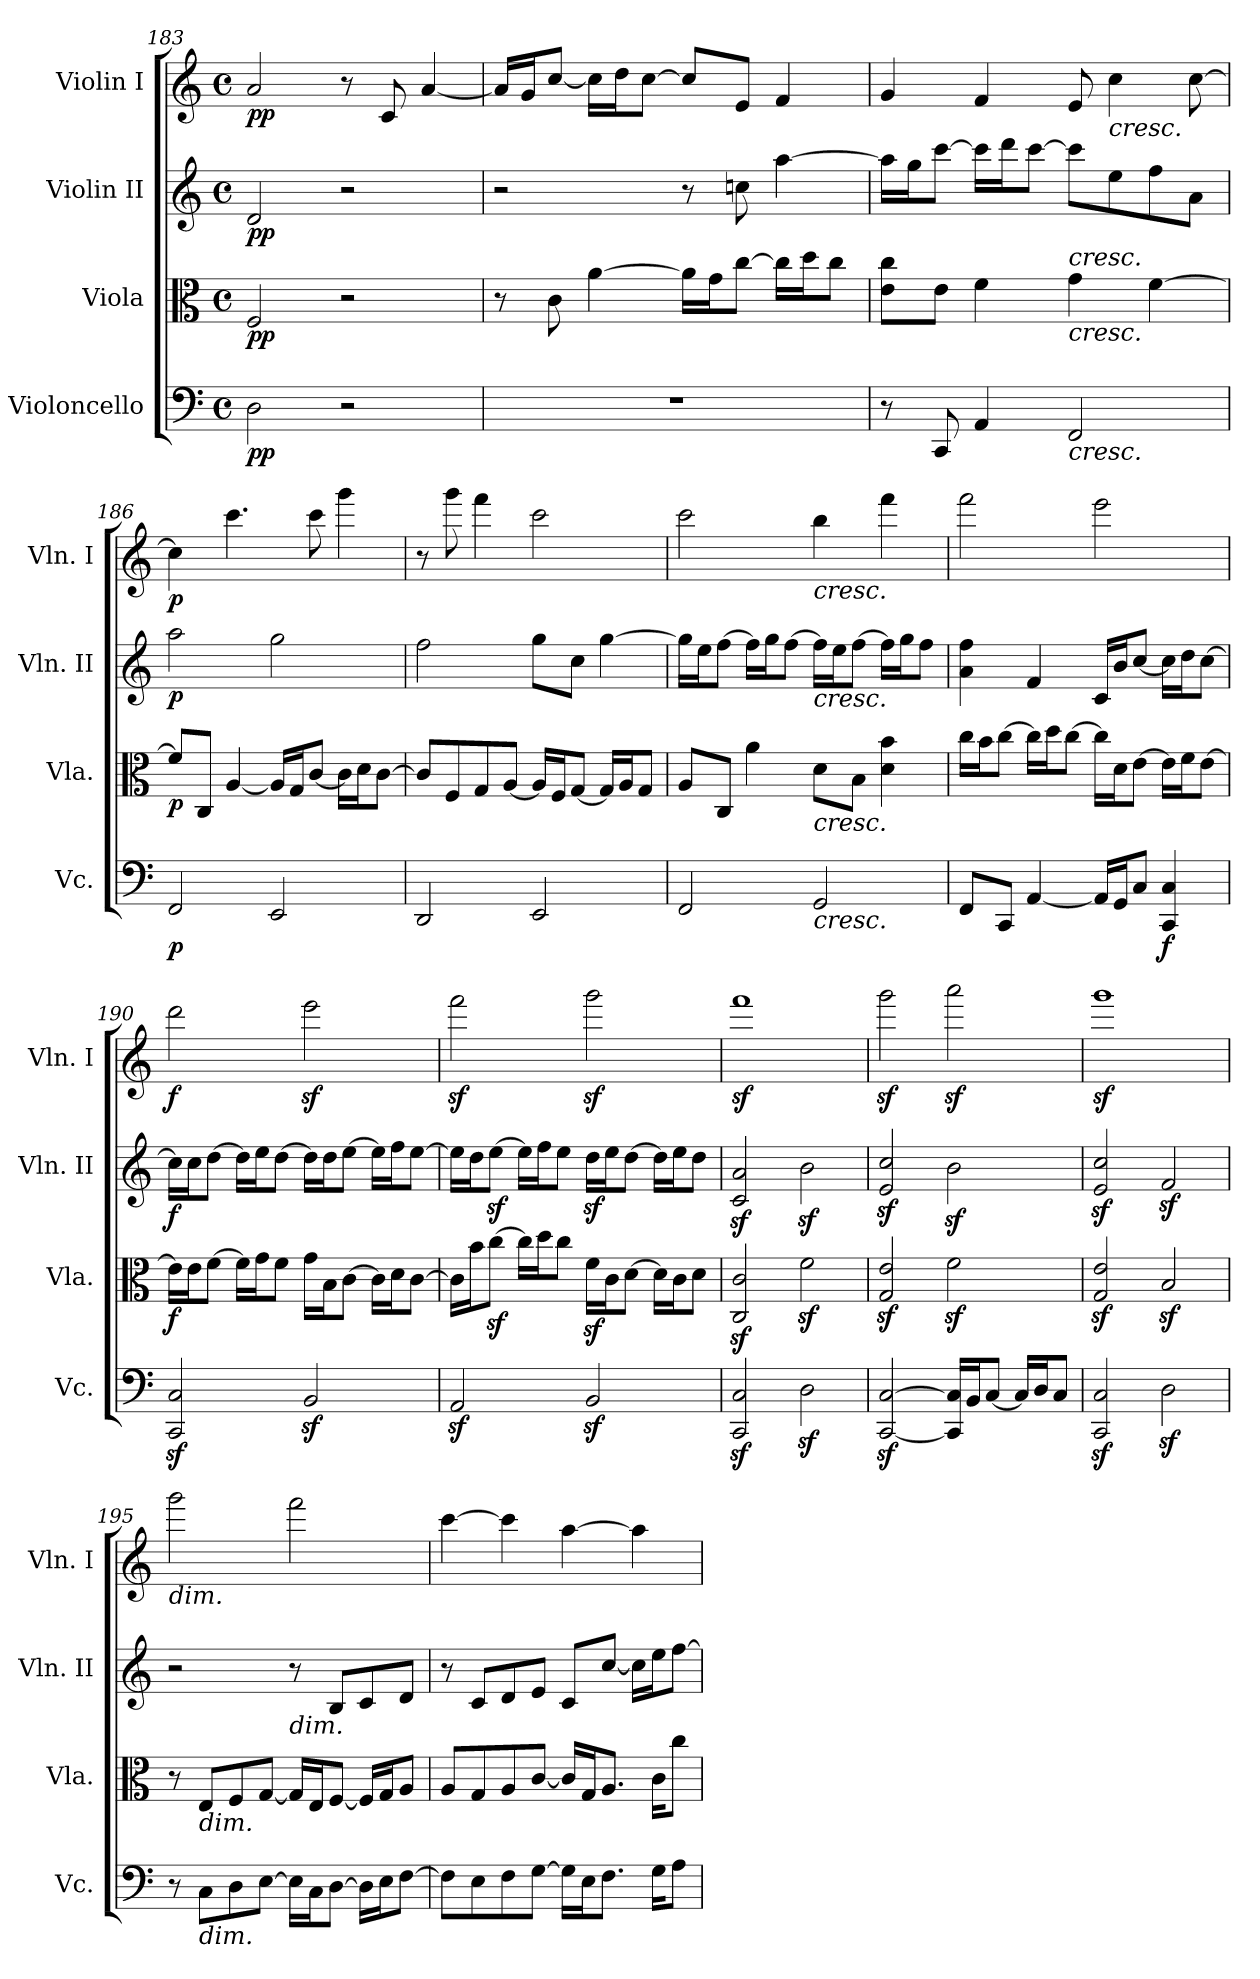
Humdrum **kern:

**kern	**dynam	**kern	**dynam	**kern	**dynam	**kern	**dynam
*part4	*part4	*part3	*part3	*part2	*part2	*part1	*part1
*staff4	*staff4	*staff3	*staff3	*staff2	*staff2	*staff1	*staff1
*I"Violoncello	*	*I"Viola	*	*I"Violin II	*	*I"Violin I	*
*I'Vc.	*	*I'Vla.	*	*I'Vln. II	*	*I'Vln. I	*
*clefF4	*	*clefC3	*	*clefG2	*	*clefG2	*
*k[]	*	*k[]	*	*k[]	*	*k[]	*
*M4/4	*	*M4/4	*	*M4/4	*	*M4/4	*
*met(c)	*	*met(c)	*	*met(c)	*	*met(c)	*
=183	=183	=183	=183	=183	=183	=183	=183
!	!LO:DY:b	!	!LO:DY:b	!	!LO:DY:b	!	!LO:DY:b
2D\	pp	2F/	pp	2d/	pp	2a/	pp
2r	.	2r	.	2r	.	8r	.
.	.	.	.	.	.	8c/	.
.	.	.	.	.	.	[4a/	.
!!LO:LB:g=z
=184	=184	=184	=184	=184	=184	=184	=184
1r	.	8r	.	2r	.	16a/LL]	.
.	.	.	.	.	.	16g/J	.
.	.	8c\	.	.	.	[8cc/J	.
.	.	[4a\	.	.	.	16cc\LL]	.
.	.	.	.	.	.	16dd\J	.
.	.	.	.	.	.	[8cc\J	.
.	.	16a\LL]	.	8r	.	8cc/L]	.
.	.	16g\J	.	.	.	.	.
.	.	[8cc\J	.	8ccn\	.	8e/J	.
.	.	16cc\LL]	.	[4aa\	.	4f/	.
.	.	16dd\J	.	.	.	.	.
.	.	8cc\J	.	.	.	.	.
=185	=185	=185	=185	=185	=185	=185	=185
8r	.	8e\ 8cc\L	.	16aa\LL]	.	4g/	.
.	.	.	.	16gg\J	.	.	.
8CC/	.	8e\J	.	[8ccc\J	.	.	.
4AA/	.	4f\	.	16ccc\LL]	.	4f/	.
.	.	.	.	16ddd\J	.	.	.
.	.	.	.	[8ccc\J	.	.	.
!	!	!LO:TX:b:i:t=cresc.	!	!	!	!	!
!	!	!LO:TX:a:i:t=cresc.	!	!	!	!	!
!LO:TX:b:i:t=cresc.	!	!	!	!	!	!	!
2FF/	.	4g\	.	8ccc\L]	.	8e/	.
!	!	!	!	!	!	!LO:TX:b:i:t=cresc.	!
.	.	.	.	8ee\	.	4cc\	.
.	.	[4f\	.	8ff\	.	.	.
.	.	.	.	8a\J	.	[8cc\	.
=186	=186	=186	=186	=186	=186	=186	=186
!	!LO:DY:b	!	!LO:DY:b	!	!LO:DY:b	!	!LO:DY:b
2FF/	p	8f/L]	p	2aa\	p	4cc\]	p
.	.	8C/J	.	.	.	.	.
.	.	[4A/	.	.	.	4.ccc\	.
2EE/	.	16A/LL]	.	2gg\	.	.	.
.	.	16G/J	.	.	.	.	.
.	.	[8c/J	.	.	.	8ccc\	.
.	.	16c\LL]	.	.	.	4ggg\	.
.	.	16d\J	.	.	.	.	.
.	.	[8c\J	.	.	.	.	.
=187	=187	=187	=187	=187	=187	=187	=187
2DD/	.	8c/L]	.	2ff\	.	8r	.
.	.	8F/	.	.	.	8ggg\	.
.	.	8G/	.	.	.	4fff\	.
.	.	[8A/J	.	.	.	.	.
2EE/	.	16A/LL]	.	8gg\L	.	2ccc\	.
.	.	16F/J	.	.	.	.	.
.	.	[8G/J	.	8cc\J	.	.	.
.	.	16G/LL]	.	[4gg\	.	.	.
.	.	16A/J	.	.	.	.	.
.	.	8G/J	.	.	.	.	.
!!LO:LB:g=z
=188	=188	=188	=188	=188	=188	=188	=188
2FF/	.	8A/L	.	16gg\LL]	.	2ccc\	.
.	.	.	.	16ee\J	.	.	.
.	.	8C/J	.	[8ff\J	.	.	.
.	.	4a\	.	16ff\LL]	.	.	.
.	.	.	.	16gg\J	.	.	.
.	.	.	.	[8ff\J	.	.	.
!	!	!	!	!	!	!LO:TX:b:i:t=cresc.	!
!	!	!	!	!LO:TX:b:i:t=cresc.	!	!	!
!	!	!LO:TX:b:i:t=cresc.	!	!	!	!	!
!LO:TX:b:i:t=cresc.	!	!	!	!	!	!	!
2GG/	.	8d\L	.	16ff\LL]	.	4bb\	.
.	.	.	.	16ee\J	.	.	.
.	.	8B\J	.	[8ff\J	.	.	.
.	.	4d\ 4b\	.	16ff\LL]	.	4fff\	.
.	.	.	.	16gg\J	.	.	.
.	.	.	.	8ff\J	.	.	.
=189	=189	=189	=189	=189	=189	=189	=189
8FF/L	.	16cc\LL	.	4a\ 4ff\	.	2fff\	.
.	.	16b\J	.	.	.	.	.
8CC/J	.	[8cc\J	.	.	.	.	.
[4AA/	.	16cc\LL]	.	4f/	.	.	.
.	.	16dd\J	.	.	.	.	.
.	.	[8cc\J	.	.	.	.	.
16AA/LL]	.	16cc\LL]	.	16c/LL	.	2eee\	.
16GG/J	.	16d\J	.	16b/J	.	.	.
8C/J	.	[8e\J	.	[8cc/J	.	.	.
!	!LO:DY:b	!	!	!	!	!	!
4CC/ 4C/	f	16e\LL]	.	16cc\LL]	.	.	.
.	.	16f\J	.	16dd\J	.	.	.
.	.	[8e\J	.	[8cc\J	.	.	.
=190	=190	=190	=190	=190	=190	=190	=190
!	!	!	!LO:DY:b	!	!LO:DY:b	!	!LO:DY:b
2CC/z< 2C/z<	.	16e\LL]	f	16cc\LL]	f	2ddd\	f
.	.	16e\J	.	16cc\J	.	.	.
.	.	[8f\J	.	[8dd\J	.	.	.
.	.	16f\LL]	.	16dd\LL]	.	.	.
.	.	16g\J	.	16ee\J	.	.	.
.	.	8f\J	.	[8dd\J	.	.	.
2BBz</	.	16g\LL	.	16dd\LL]	.	2eeez<\	.
.	.	16B\J	.	16dd\J	.	.	.
.	.	[8c\J	.	[8ee\J	.	.	.
.	.	16c\LL]	.	16ee\LL]	.	.	.
.	.	16d\J	.	16ff\J	.	.	.
.	.	[8c\J	.	[8ee\J	.	.	.
!!LO:LB:g=z
=191	=191	=191	=191	=191	=191	=191	=191
2AAz</	.	16c\LL]	.	16ee\LL]	.	2fffz<\	.
.	.	16b\J	.	16dd\J	.	.	.
.	.	[8ccz<\J	.	[8eez<\J	.	.	.
.	.	16cc\LL]	.	16ee\LL]	.	.	.
.	.	16dd\J	.	16ff\J	.	.	.
.	.	8cc\J	.	8ee\J	.	.	.
2BBz</	.	16fz<\LL	.	16ddz<\LL	.	2gggz<\	.
.	.	16c\J	.	16ee\J	.	.	.
.	.	[8d\J	.	[8dd\J	.	.	.
.	.	16d\LL]	.	16dd\LL]	.	.	.
.	.	16c\J	.	16ee\J	.	.	.
.	.	8d\J	.	8dd\J	.	.	.
=192	=192	=192	=192	=192	=192	=192	=192
2CC/z< 2C/z<	.	2C/z< 2c/z<	.	2c/z< 2a/z<	.	1fffz<	.
2Dz<\	.	2fz<\	.	2bz<\	.	.	.
=193	=193	=193	=193	=193	=193	=193	=193
[2CC/z< [2C/z<	.	2G/z< 2e/z<	.	2e/z< 2cc/z<	.	2gggz<\	.
16CC/] 16C/]LL	.	2fz<\	.	2bz<\	.	2aaaz<\	.
16BB/J	.	.	.	.	.	.	.
[8C/J	.	.	.	.	.	.	.
16C/LL]	.	.	.	.	.	.	.
16D/J	.	.	.	.	.	.	.
8C/J	.	.	.	.	.	.	.
=194	=194	=194	=194	=194	=194	=194	=194
2CC/z< 2C/z<	.	2G/z< 2e/z<	.	2e/z< 2cc/z<	.	1gggz<	.
2Dz<\	.	2Bz</	.	2fz</	.	.	.
=195	=195	=195	=195	=195	=195	=195	=195
!	!	!	!	!	!	!LO:TX:b:i:t=dim.	!
8r	.	8r	.	2r	.	2ggg\	.
!	!	!LO:TX:b:i:t=dim.	!	!	!	!	!
!LO:TX:b:i:t=dim.	!	!	!	!	!	!	!
8C\L	.	8E/L	.	.	.	.	.
8D\	.	8F/	.	.	.	.	.
[8E\J	.	[8G/J	.	.	.	.	.
!	!	!	!	!LO:TX:b:i:t=dim.	!	!	!
16E\LL]	.	16G/LL]	.	8r	.	2fff\	.
16C\J	.	16E/J	.	.	.	.	.
[8D\J	.	[8F/J	.	8B/L	.	.	.
16D\LL]	.	16F/LL]	.	8c/	.	.	.
16E\J	.	16G/J	.	.	.	.	.
[8F\J	.	8A/J	.	8d/J	.	.	.
!!LO:PB:g=z
=196	=196	=196	=196	=196	=196	=196	=196
8F\L]	.	8A/L	.	8r	.	[4ccc\	.
8E\	.	8G/	.	8c/L	.	.	.
8F\	.	8A/	.	8d/	.	4ccc\]	.
[8G\J	.	[8c/J	.	8e/J	.	.	.
16G\LL]	.	16c/LL]	.	8c/L	.	[4aa\	.
16E\J	.	16G/J	.	.	.	.	.
8.F\J	.	8.A/J	.	[8cc/J	.	.	.
.	.	.	.	16cc\LL]	.	4aa\]	.
16G\KL	.	16c\KL	.	16ee\J	.	.	.
8A\J	.	8cc\J	.	[8ff\J	.	.	.
=	=	=	=	=	=	=	=
*-	*-	*-	*-	*-	*-	*-	*-
